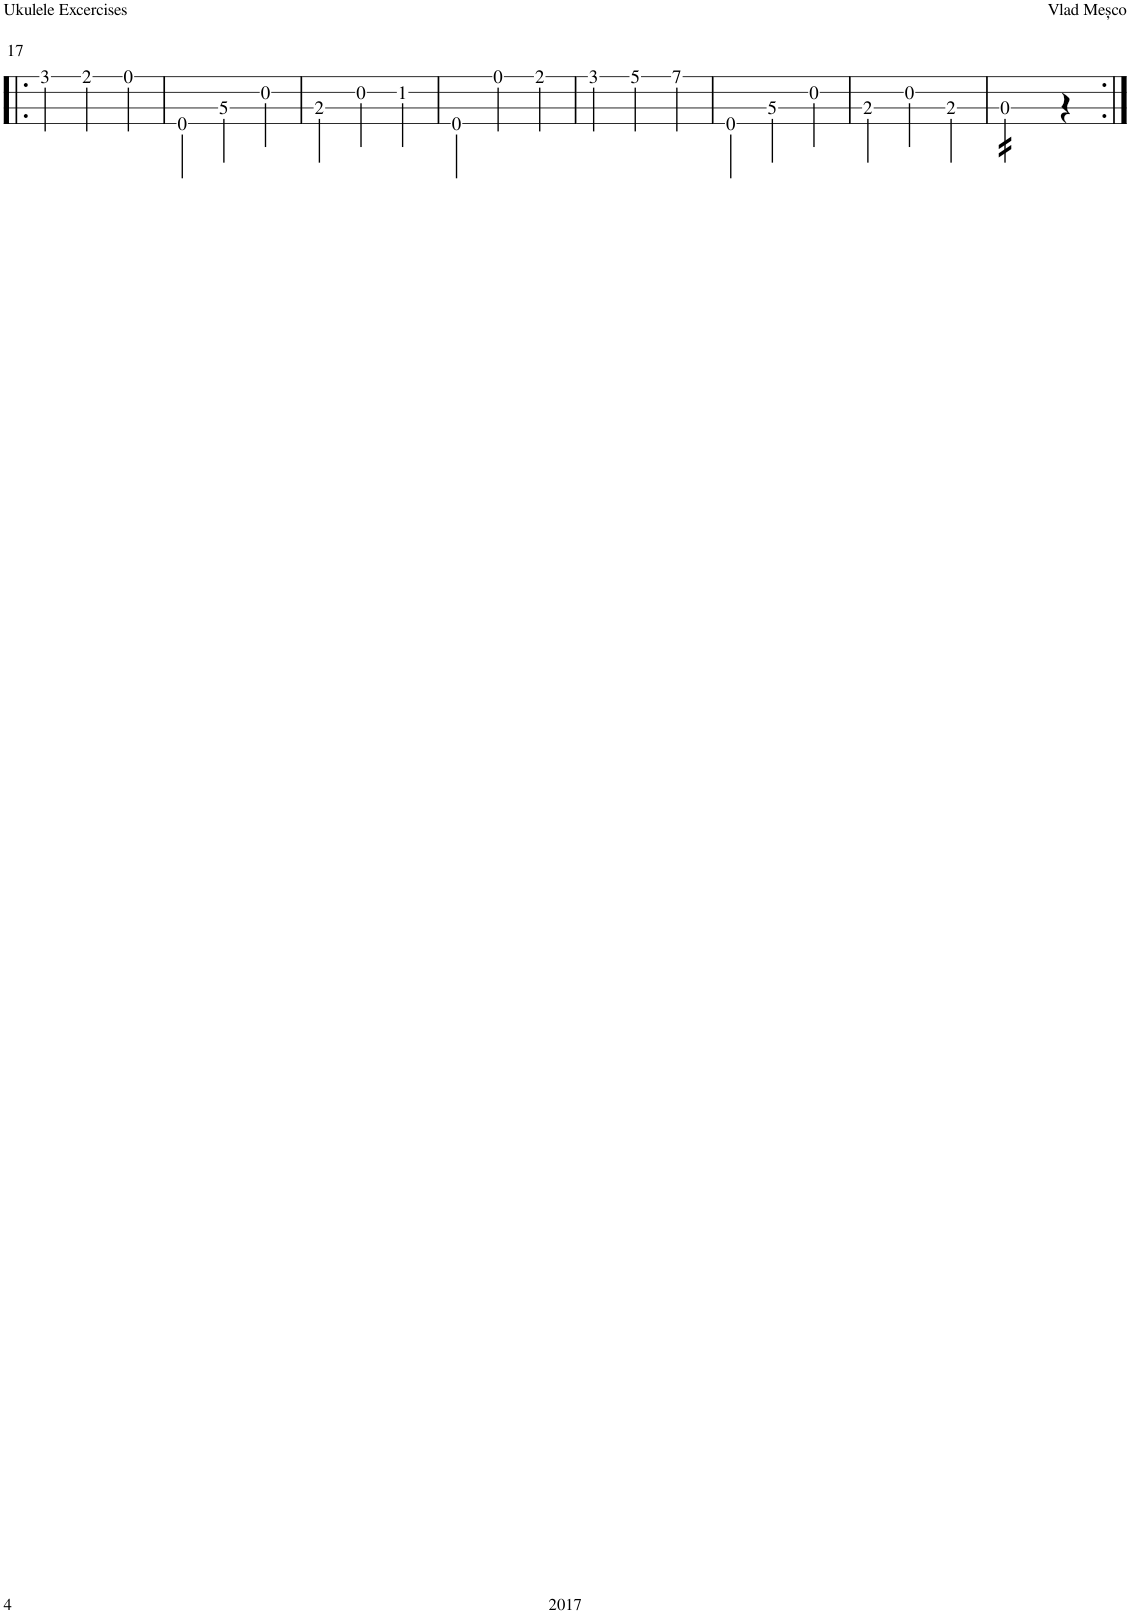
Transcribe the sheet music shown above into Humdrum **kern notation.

**kern
*part1
*staff1
*I"Lute
*I'Lt.
!!LO:PB:g=z
*
*k[]
*M3/4
=17!|:
4b-\
4a\
4g\
=18
4F\
4d\
4d\
=19
4B\
4d\
4e-\
=20
4F\
4g\
4a\
=21
4b-\
4cc\
4dd\
=22
4F\
4d\
4d\
=23
4B\
4d\
4B\
=24
2A\
4r
=:|!
*-
